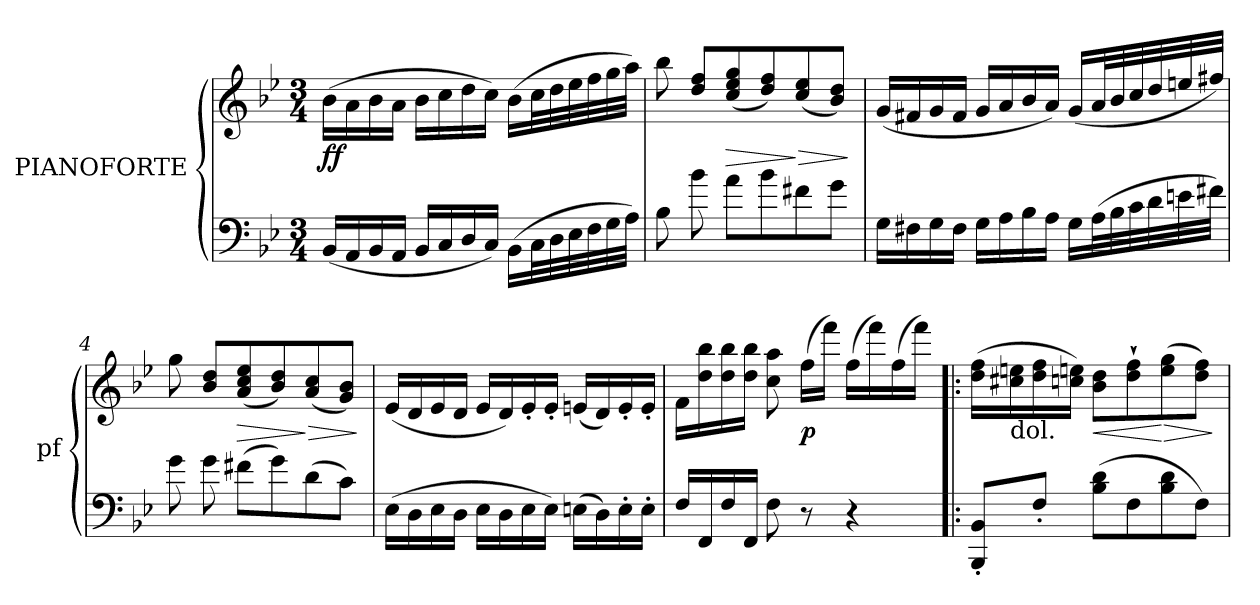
**kern	**kern	**dynam
*part2	*part1	*part1
*staff2	*staff1	*staff1
*I"PIANOFORTE	*I"PIANOFORTE	*
*I'pf	*I'pf	*
*clefF4	*clefG2	*
*k[b-e-]	*k[b-e-]	*
*B-:	*B-:	*
*M3/4	*M3/4	*
=1	=1	=1
(16BB-/LL	(16b-\LL	ff
16AA/	16a\	.
16BB-/	16b-\	.
16AA/JJ	16a\JJ	.
16BB-/LL	16b-\LL	.
16C/	16cc\	.
16D/	16dd\	.
16C/JJ)	16cc\JJ)	.
(16BB-\LL	(16b-\LL	.
32C\L	32cc\L	.
32D\	32dd\	.
32E-\	32ee-\	.
32F\	32ff\	.
32G\	32gg\	.
32A\JJJ)	32aa\JJJ)	.
=2	=2	=2
8B-\	8bb-\	.
8b-\	8dd/ 8ff/L	.
!	!	!LO:HP:b
8a\L	(>8cc/ 8ee-/ 8gg/	>
8b-\	8dd/ 8ff/)	.
!	!	!LO:HP:n=1:b
8f#X\	(>8cc/ 8ee-/	] >
8g\J	8b-/ 8dd/J)	.
.	.	]
=3	=3	=3
16G\LL	(16g/LL	.
16F#X\	16f#X/	.
16G\	16g/	.
16F#\JJ	16f#/JJ	.
16G\LL	16g/LL	.
16A\	16a/	.
16B-\	16b-/	.
16A\JJ	16a/JJ)	.
16G\LL	(16g/LL	.
(32A\L	32a/L	.
32B-\	32b-/	.
32c\	32cc/	.
32d\	32dd/	.
32en\	32een/	.
32f#X\JJJ)	32ff#X/JJJ)	.
=4	=4	=4
8g\	8gg\	.
8g\	8b-/ 8dd/L	.
!	!	!LO:HP:b
(8f#X\L	(>8a/ 8cc/ 8ee-/	>
8g\)	8b-/ 8dd/)	.
!	!	!LO:HP:n=1:b
(8d\	(>8a/ 8cc/	] >
8c\J)	8g/ 8b-/J)	.
.	.	]
=5	=5	=5
(16E-\LL	(16e-/LL	.
16D\	16d/	.
16E-\	16e-/	.
16D\JJ	16d/JJ	.
16E-\LL	16e-/LL	.
16D\	16d/)	.
16E-\	16e-'/	.
16E-\JJ)	16e-'/JJ	.
(16En\LL	(16en/LL	.
16D\)	16d/)	.
16E'\	16e'/	.
16E'\JJ	16e'/JJ	.
=6	=6	=6
16F\LL	16f\LL	.
16FF/	16dd\ 16bb-\	.
16F\	16dd\ 16bb-\	.
16FF/JJ	16dd\ 16bb-\JJ	.
8F\	8cc\ 8aa\	.
8r	(16ff\LL	p
.	16fff\JJ)	.
4r	(16ff\LL	.
.	16fff\)	.
.	(16ff\	.
.	16fff\JJ)	.
=7!|:	=7!|:	=7!|:
8BBB-'>/ 8BB-'>/L	(16dd\ 16ff\LL	.
!	!LO:TX:b:t=dol.	!
.	16cc#X\ 16een\	.
8F'\J	16dd\ 16ff\	.
.	16ccn\ 16een\JJ)	.
!	!	!LO:HP:b
(8B-\ 8d\L	8b-\ 8dd\L	<
8F\	8dd`\ 8ff`\	.
!	!	!LO:HP:n=1:b
8B-\ 8d\	(8ee\ 8gg\	[ >
8F\J)	8dd\ 8ff\J)	.
.	.	]
=	=	=
*-	*-	*-
